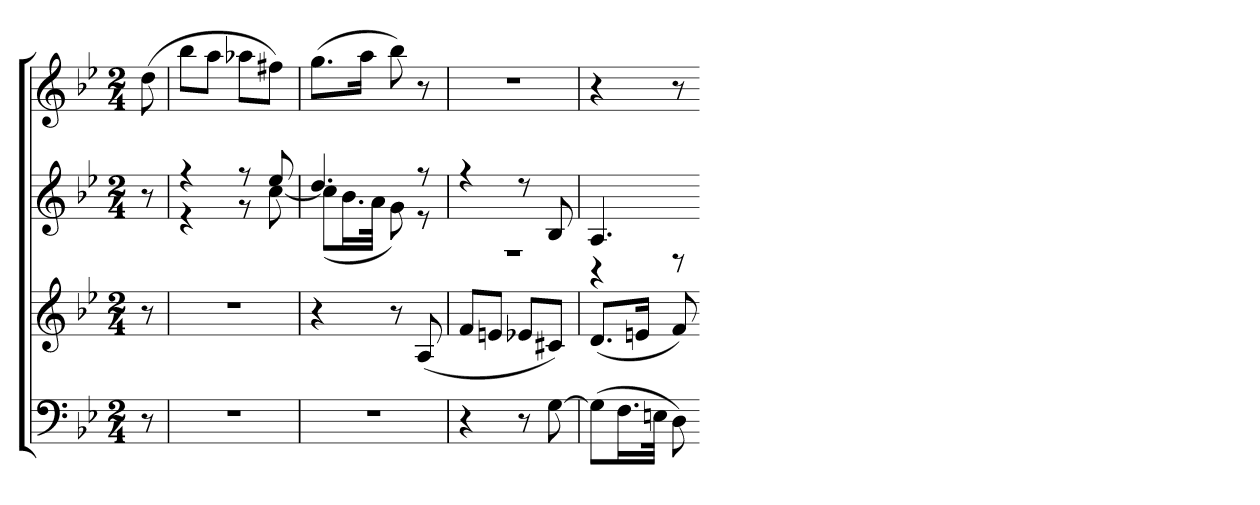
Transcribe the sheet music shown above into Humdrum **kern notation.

**kern	**kern	**kern	**kern
*part4	*part3	*part2	*part1
*staff4	*staff3	*staff2	*staff1
*clefF4	*clefG2	*clefG2	*clefG2
*k[b-e-]	*k[b-e-]	*k[b-e-]	*k[b-e-]
*g:	*g:	*g:	*g:
*M2/4	*M2/4	*M2/4	*M2/4
=	=	=	=
8r	8r	8r	(8dd
=74	=74	=74	=74
*	*	*^	*
2r	2r	4r	4r	8bb-L
.	.	.	.	8aaJ
.	.	8r	8r	8aa-XL
.	.	8ee-	[8cc	8ff#XJ)
=75	=75	=75	=75	=75
2r	4r	4.dd	(8ccL]	(8.ggL
.	.	.	16.b-L	.
.	.	.	.	16aaJk
.	.	.	32aJJk	.
.	8r	.	8g)	8bb-)
.	(8A	8r	8r	8r
=76	=76	=76	=76	=76
4r	8fL	4r	2r	2r
.	8enJ	.	.	.
8r	8e-XL	8r	.	.
[8G	8c#XJ)	8B-	.	.
=77	=77	=77	=77	=77
(8GL]	(8.dL	4.A	4r	4r
16.FL	.	.	.	.
.	16enJk	.	.	.
32EnJJk	.	.	.	.
8D)	8f)	.	8r	8r
*	*	*v	*v	*
=-	=-	=-	=-
*-	*-	*-	*-
